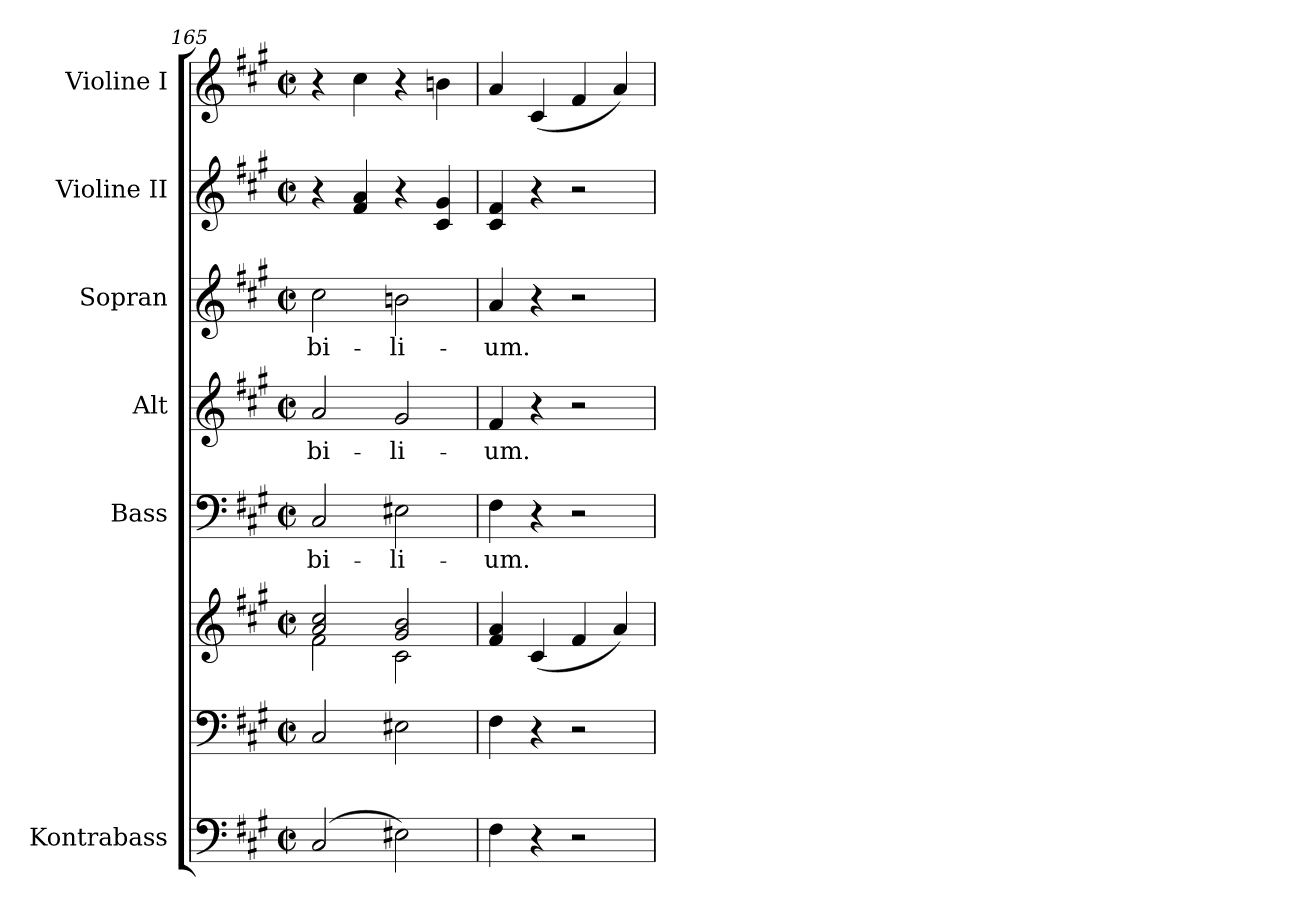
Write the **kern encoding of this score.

**kern	**kern	**kern	**kern	**text	**kern	**text	**kern	**text	**kern	**kern
*part7	*part6	*part6	*part5	*part5	*part4	*part4	*part3	*part3	*part2	*part1
*staff8	*staff7	*staff6	*staff5	*staff5	*staff4	*staff4	*staff3	*staff3	*staff2	*staff1
*I"Kontrabass	*	*	*I"Bass	*	*I"Alt	*	*I"Sopran	*	*I"Violine II	*I"Violine I
*I'Kb.	*	*	*I'B.	*	*I'A.	*	*I'S.	*	*I'Vl. II	*I'Vl. I
!!LO:PB:g=z
*clefF4	*clefF4	*clefG2	*clefF4	*	*clefG2	*	*clefG2	*	*clefG2	*clefG2
*ITrd7c12	*	*	*	*	*	*	*	*	*	*
*k[f#c#g#]	*k[f#c#g#]	*k[f#c#g#]	*k[f#c#g#]	*	*k[f#c#g#]	*	*k[f#c#g#]	*	*k[f#c#g#]	*k[f#c#g#]
*A:	*A:	*A:	*A:	*	*A:	*	*A:	*	*A:	*A:
*M2/2	*M2/2	*M2/2	*M2/2	*	*M2/2	*	*M2/2	*	*M2/2	*M2/2
*met(c|)	*met(c|)	*met(c|)	*met(c|)	*	*met(c|)	*	*met(c|)	*	*met(c|)	*met(c|)
=165	=165	=165	=165	=165	=165	=165	=165	=165	=165	=165
*	*	*^	*	*	*	*	*	*	*	*
!	!	!	!	!	!LO:LY:b	!	!LO:LY:b	!	!LO:LY:b	!	!
(2CC#/	2C#/	2a/ 2cc#/	2f#\	2C#/	-bi-	2a/	-bi-	2cc#\	-bi-	4r	4r
.	.	.	.	.	.	.	.	.	.	4f#/ 4a/	4cc#\
!	!	!	!	!	!LO:LY:b	!	!LO:LY:b	!	!LO:LY:b	!	!
2EE#X\)	2E#X\	2g#/ 2b/	2c#\	2E#X\	-li-	2g#/	-li-	2bn\	-li-	4r	4r
.	.	.	.	.	.	.	.	.	.	4c#/ 4g#/	4bn\
*	*	*v	*v	*	*	*	*	*	*	*	*
=166	=166	=166	=166	=166	=166	=166	=166	=166	=166	=166
!	!	!	!	!LO:LY:b	!	!LO:LY:b	!	!LO:LY:b	!	!
4FF#\	4F#\	4f#/ 4a/	4F#\	-um.	4f#/	-um.	4a/	-um.	4c#/ 4f#/	4a/
4r	4r	(<4c#/	4r	.	4r	.	4r	.	4r	(<4c#/
2r	2r	4f#/	2r	.	2r	.	2r	.	2r	4f#/
.	.	4a/)	.	.	.	.	.	.	.	4a/)
=	=	=	=	=	=	=	=	=	=	=
*-	*-	*-	*-	*-	*-	*-	*-	*-	*-	*-
